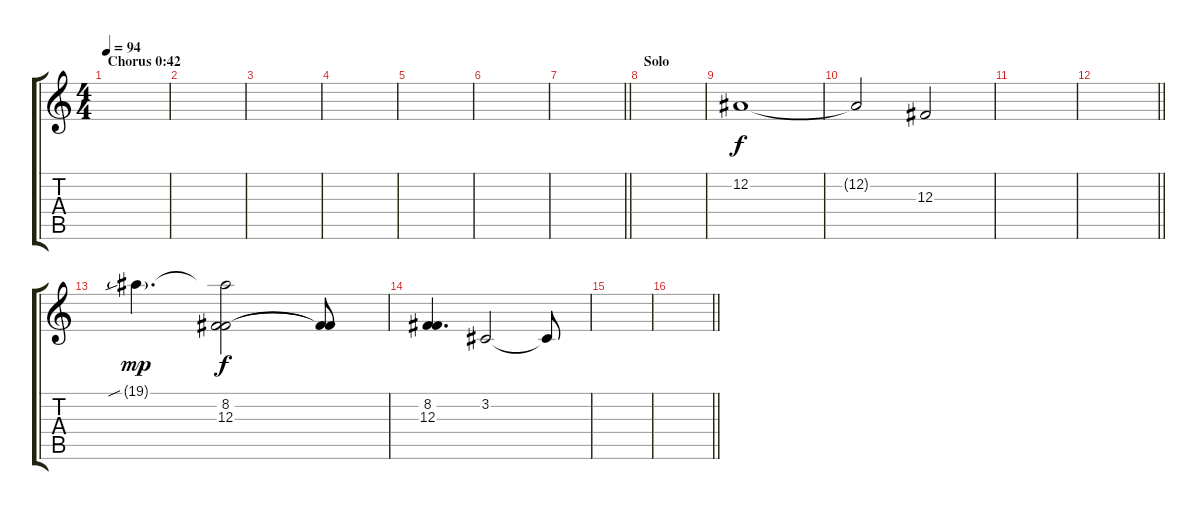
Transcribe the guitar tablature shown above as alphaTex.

\track "" {instrument lead3calliope}
\staff {score tabs}
\tuning (Eb4 Bb3 Gb3 Db3 Ab2 Eb2) {hide}
\ts (4 4)
\section ("" "Chorus 0:42")
\tempo 94
\clef g2
\ks c
|
|
|
|
|
|
\barLineRight lightlight
|
\section ("" "Solo")
|
12.2.1 |
12.2{t}.2 12.3.2 |
|
\barLineRight lightlight
|
19.1{sib g}.4{d dy mp} (19.1{t} 8.2 12.3).2{dy f} (8.2{t} 12.3{t}).8 |
(8.2 12.3).4{d} 3.2.2 3.2{t}.8 |
|
\barLineRight lightlight
